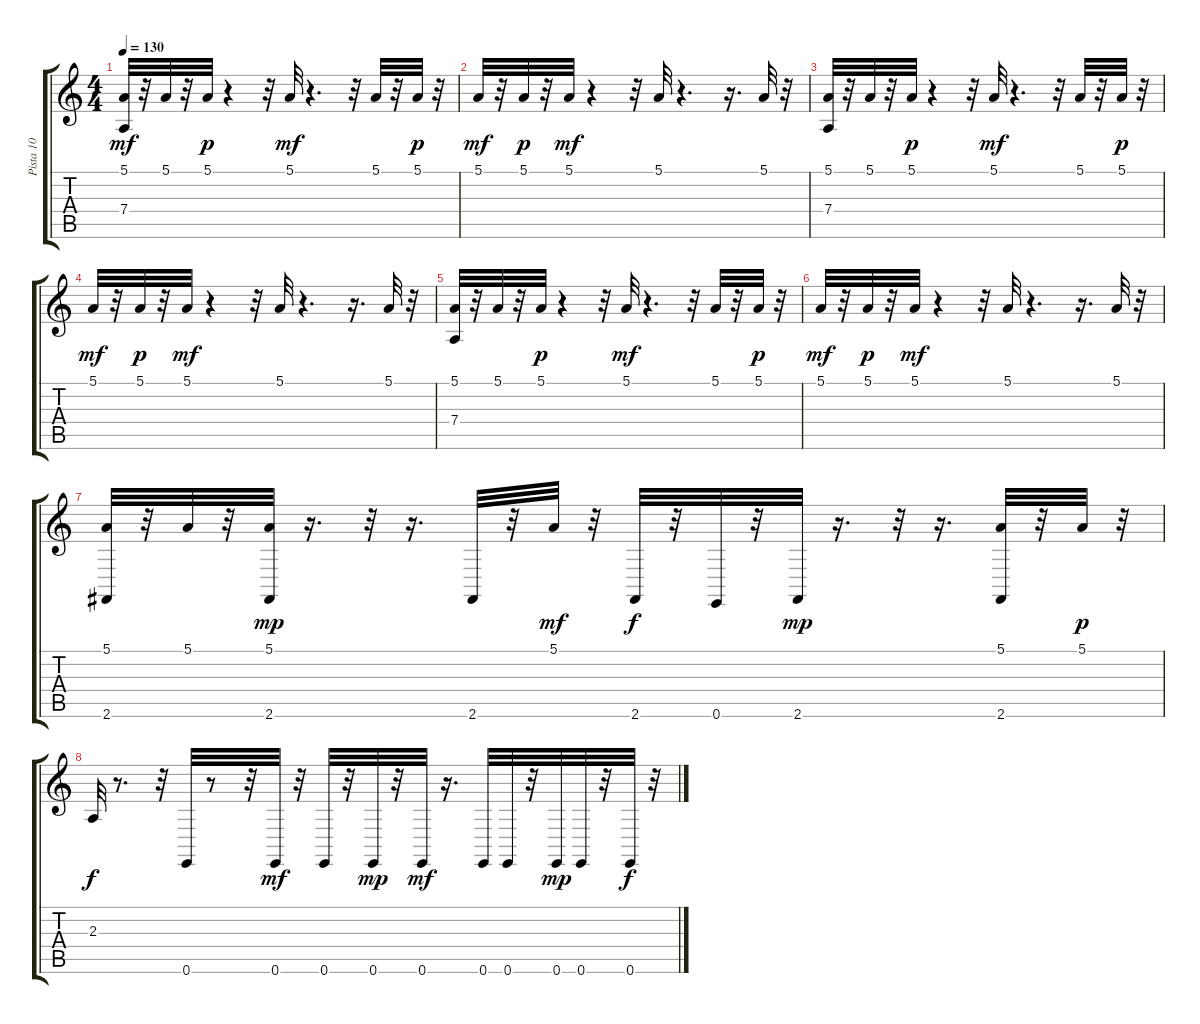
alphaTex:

\track ("Pista 10" "Pista 10") {instrument acousticgrandpiano}
\staff {score tabs}
\tuning (E4 B3 G3 D3 A2 E2) {hide}
\ts (4 4)
\tempo 130
\clef g2
\ks c
(5.1 7.4).32{dy mf} r.32 5.1.32 r.32 5.1.32{dy p} r.4 r.32 5.1.32{dy mf} r.4{d} r.32 5.1.32 r.32 5.1.32{dy p} r.32 |
5.1.32{dy mf} r.32 5.1.32{dy p} r.32 5.1.32{dy mf} r.4 r.32 5.1.32 r.4{d} r.16{d} 5.1.32 r.32 |
(5.1 7.4).32 r.32 5.1.32 r.32 5.1.32{dy p} r.4 r.32 5.1.32{dy mf} r.4{d} r.32 5.1.32 r.32 5.1.32{dy p} r.32 |
5.1.32{dy mf} r.32 5.1.32{dy p} r.32 5.1.32{dy mf} r.4 r.32 5.1.32 r.4{d} r.16{d} 5.1.32 r.32 |
(5.1 7.4).32 r.32 5.1.32 r.32 5.1.32{dy p} r.4 r.32 5.1.32{dy mf} r.4{d} r.32 5.1.32 r.32 5.1.32{dy p} r.32 |
5.1.32{dy mf} r.32 5.1.32{dy p} r.32 5.1.32{dy mf} r.4 r.32 5.1.32 r.4{d} r.16{d} 5.1.32 r.32 |
(5.1 2.6).32 r.32 5.1.32 r.32 (5.1 2.6).32{dy mp} r.16{d} r.32 r.16{d} 2.6.32 r.32 5.1.32{dy mf} r.32 2.6.32{dy f} r.32 0.6.32 r.32 2.6.32{dy mp} r.16{d} r.32 r.16{d} (5.1 2.6).32 r.32 5.1.32{dy p} r.32 |
2.3.32{dy f} r.8{d} r.32 0.6.32 r.8 r.32 0.6.32{dy mf} r.32 0.6.32 r.32 0.6.32{dy mp} r.32 0.6.32{dy mf} r.16{d} 0.6.32 0.6.32 r.32 0.6.32{dy mp} 0.6.32 r.32 0.6.32{dy f} r.32
